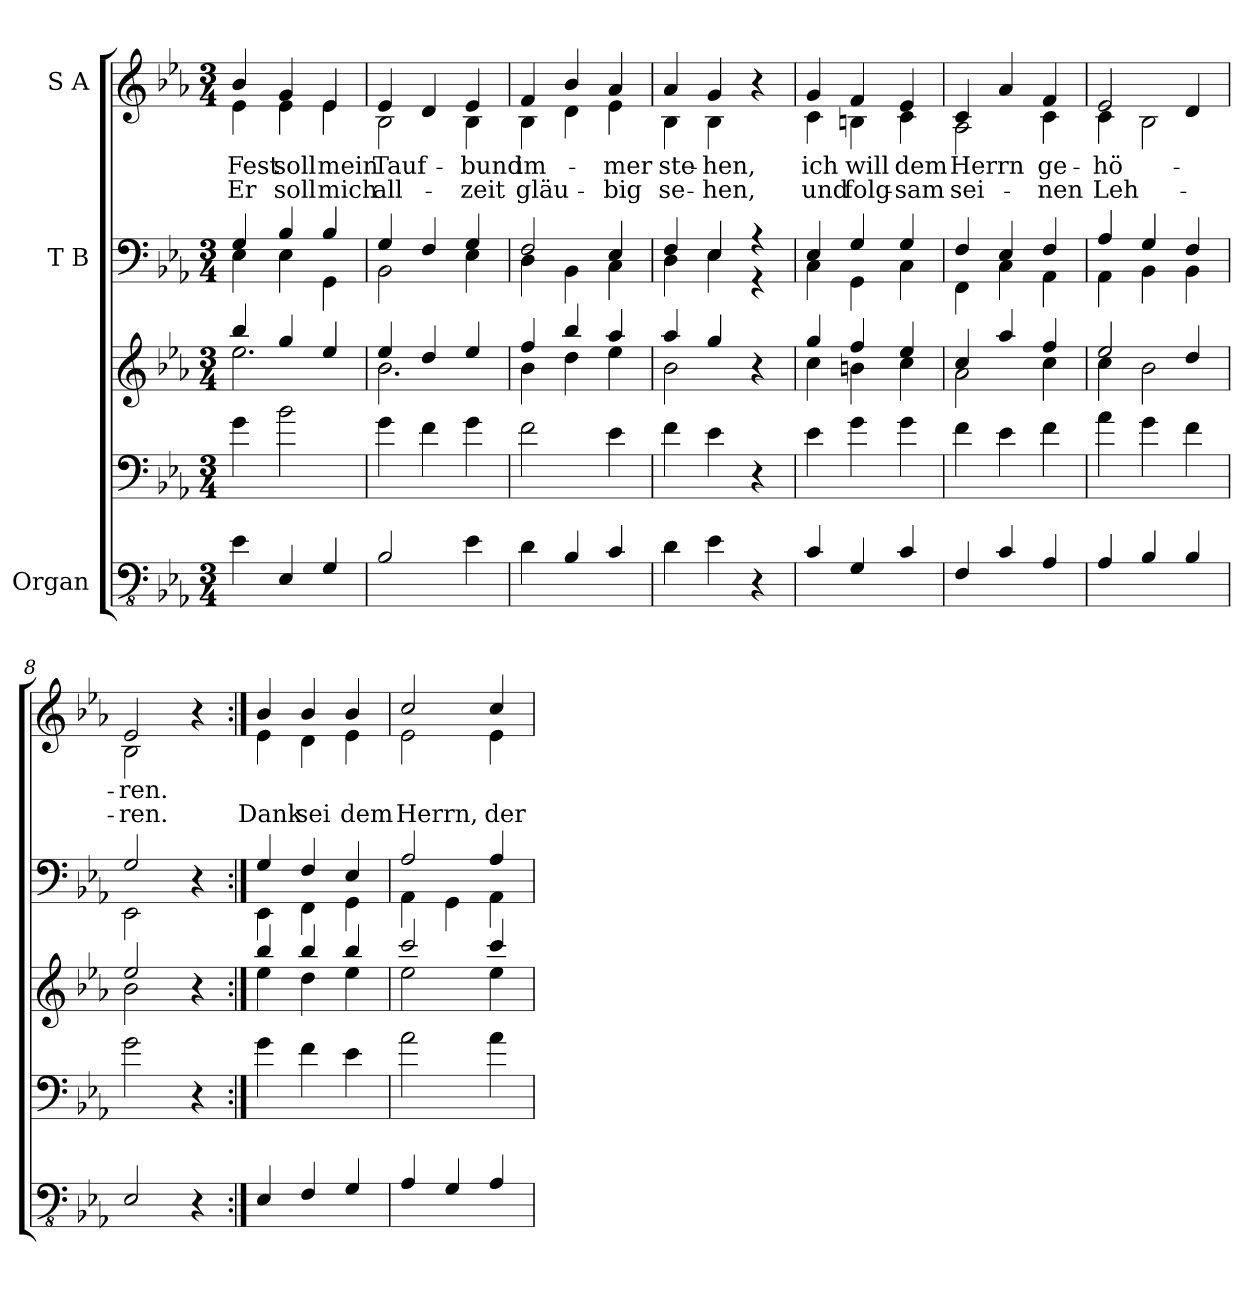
**kern	**kern	**kern	**kern	**kern	**text	**text
*part3	*part3	*part3	*part2	*part1	*part1	*part1
*staff5	*staff4	*staff3	*staff2	*staff1	*staff1	*staff1
*I"Organ	*	*	*I"T B	*I"S A	*	*
*clefFv4	*clefF4	*clefG2	*clefF4	*clefG2	*	*
*ITrd12c21	*ITrd12c21	*ITrd12c21	*	*	*	*
*k[b-e-a-]	*k[b-e-a-]	*k[b-e-a-]	*k[b-e-a-]	*k[b-e-a-]	*	*
*M3/4	*M3/4	*M3/4	*M3/4	*M3/4	*	*
=1	=1	=1	=1	=1	=1	=1
*	*	*^	*^	*	*	*
!	!	!	!	!	!	!	!LO:LY:b	!LO:LY:b
*	*	*	*	*	*	*^	*	*
4EE-\	4G\	4b-/	2.e-\	4G/	4E-\	4b-/	4e-\	Fest	Er
!	!	!	!	!	!	!	!	!LO:LY:b	!LO:LY:b
4EEE-/	2B-\	4g/	.	4B-/	4E-\	4g/	4e-\	soll	soll
!	!	!	!	!	!	!	!	!LO:LY:b	!LO:LY:b
4GGG/	.	4e-/	.	4B-/	4GG\	4e-/	4e-\	mein	mich
=2	=2	=2	=2	=2	=2	=2	=2	=2	=2
!	!	!	!	!	!	!	!	!LO:LY:b	!LO:LY:b
2BBB-/	4G\	4e-/	2.B-\	4G/	2BB-\	4e-/	2B-\	Tauf-	all-
.	4F\	4d/	.	4F/	.	4d/	.	.	.
!	!	!	!	!	!	!	!	!LO:LY:b	!LO:LY:b
4EE-\	4G\	4e-/	.	4G/	4E-\	4e-/	4B-\	-bund	-zeit
=3	=3	=3	=3	=3	=3	=3	=3	=3	=3
!	!	!	!	!	!	!	!	!LO:LY:b	!LO:LY:b
4DD\	2F\	4f/	4B-\	2F/	4D\	4f/	4B-\	im-	gläu-
4BBB-/	.	4b-/	4d\	.	4BB-\	4b-/	4d\	.	.
!	!	!	!	!	!	!	!	!LO:LY:b	!LO:LY:b
4CC/	4E-\	4a-/	4e-\	4E-/	4C\	4a-/	4e-\	-mer	-big
=4	=4	=4	=4	=4	=4	=4	=4	=4	=4
!	!	!	!	!	!	!	!	!LO:LY:b	!LO:LY:b
4DD\	4F\	4a-/	2B-\	4F/	4D\	4a-/	4B-\	ste-	se-
!	!	!	!	!	!	!	!	!LO:LY:b	!LO:LY:b
4EE-\	4E-\	4g/	.	4E-/	4E-\	4g/	4B-\	-hen,	-hen,
4r	4r	4r	4ryy	4r	4r	4r	4ryy	.	.
!!LO:LB:g=z	!!
=5	=5	=5	=5	=5	=5	=5	=5	=5	=5
!	!	!	!	!	!	!	!	!LO:LY:b	!LO:LY:b
4CC/	4E-\	4g/	4c\	4E-/	4C\	4g/	4c\	ich	und
!	!	!	!	!	!	!	!	!LO:LY:b	!LO:LY:b
4GGG/	4G\	4f/	4Bn\	4G/	4GG\	4f/	4Bn\	will	folg-
!	!	!	!	!	!	!	!	!LO:LY:b	!LO:LY:b
4CC/	4G\	4e-/	4c\	4G/	4C\	4e-/	4c\	dem	-sam
=6	=6	=6	=6	=6	=6	=6	=6	=6	=6
!	!	!	!	!	!	!	!	!LO:LY:b	!LO:LY:b
4FFF/	4F\	4c/	2A-\	4F/	4FF\	4c/	2A-\	Herrn	sei-
4CC/	4E-\	4a-/	.	4E-/	4C\	4a-/	.	.	.
!	!	!	!	!	!	!	!	!LO:LY:b	!LO:LY:b
4AAA-/	4F\	4f/	4c\	4F/	4AA-\	4f/	4c\	ge-	-nen
=7	=7	=7	=7	=7	=7	=7	=7	=7	=7
!	!	!	!	!	!	!	!	!LO:LY:b	!LO:LY:b
4AAA-/	4A-\	2e-/	4c\	4A-/	4AA-\	2e-/	4c\	-hö-	Leh-
4BBB-/	4G\	.	2B-\	4G/	4BB-\	.	2B-\	.	.
4BBB-/	4F\	4d/	.	4F/	4BB-\	4d/	.	.	.
=8	=8	=8	=8	=8	=8	=8	=8	=8	=8
!	!	!	!	!	!	!	!	!LO:LY:b	!LO:LY:b
2EEE-/	2G\	2e-/	2B-\	2G/	2EE-\	2e-/	2B-\	-ren.	-ren.
4r	4r	4r	4ryy	4r	4ryy	4r	4ryy	.	.
!!LO:LB:g=z	!!
=9:|!	=9:|!	=9:|!	=9:|!	=9:|!	=9:|!	=9:|!	=9:|!	=9:|!	=9:|!
!	!	!	!	!	!	!	!	!	!LO:LY:b
4EEE-/	4G\	4b-/	4e-\	4G/	4EE-\	4b-/	4e-\	.	Dank
!	!	!	!	!	!	!	!	!	!LO:LY:b
4FFF/	4F\	4b-/	4d\	4F/	4FF\	4b-/	4d\	.	sei
!	!	!	!	!	!	!	!	!	!LO:LY:b
4GGG/	4E-\	4b-/	4e-\	4E-/	4GG\	4b-/	4e-\	.	dem
=10	=10	=10	=10	=10	=10	=10	=10	=10	=10
!	!	!	!	!	!	!	!	!	!LO:LY:b
4AAA-/	2A-\	2cc/	2e-\	2A-/	4AA-\	2cc/	2e-\	.	Herrn,
4GGG/	.	.	.	.	4GG\	.	.	.	.
!	!	!	!	!	!	!	!	!	!LO:LY:b
4AAA-/	4A-\	4cc/	4e-\	4A-/	4AA-\	4cc/	4e-\	.	der
*	*	*v	*v	*	*	*v	*v	*	*
*	*	*	*v	*v	*	*	*
=	=	=	=	=	=	=
*-	*-	*-	*-	*-	*-	*-
